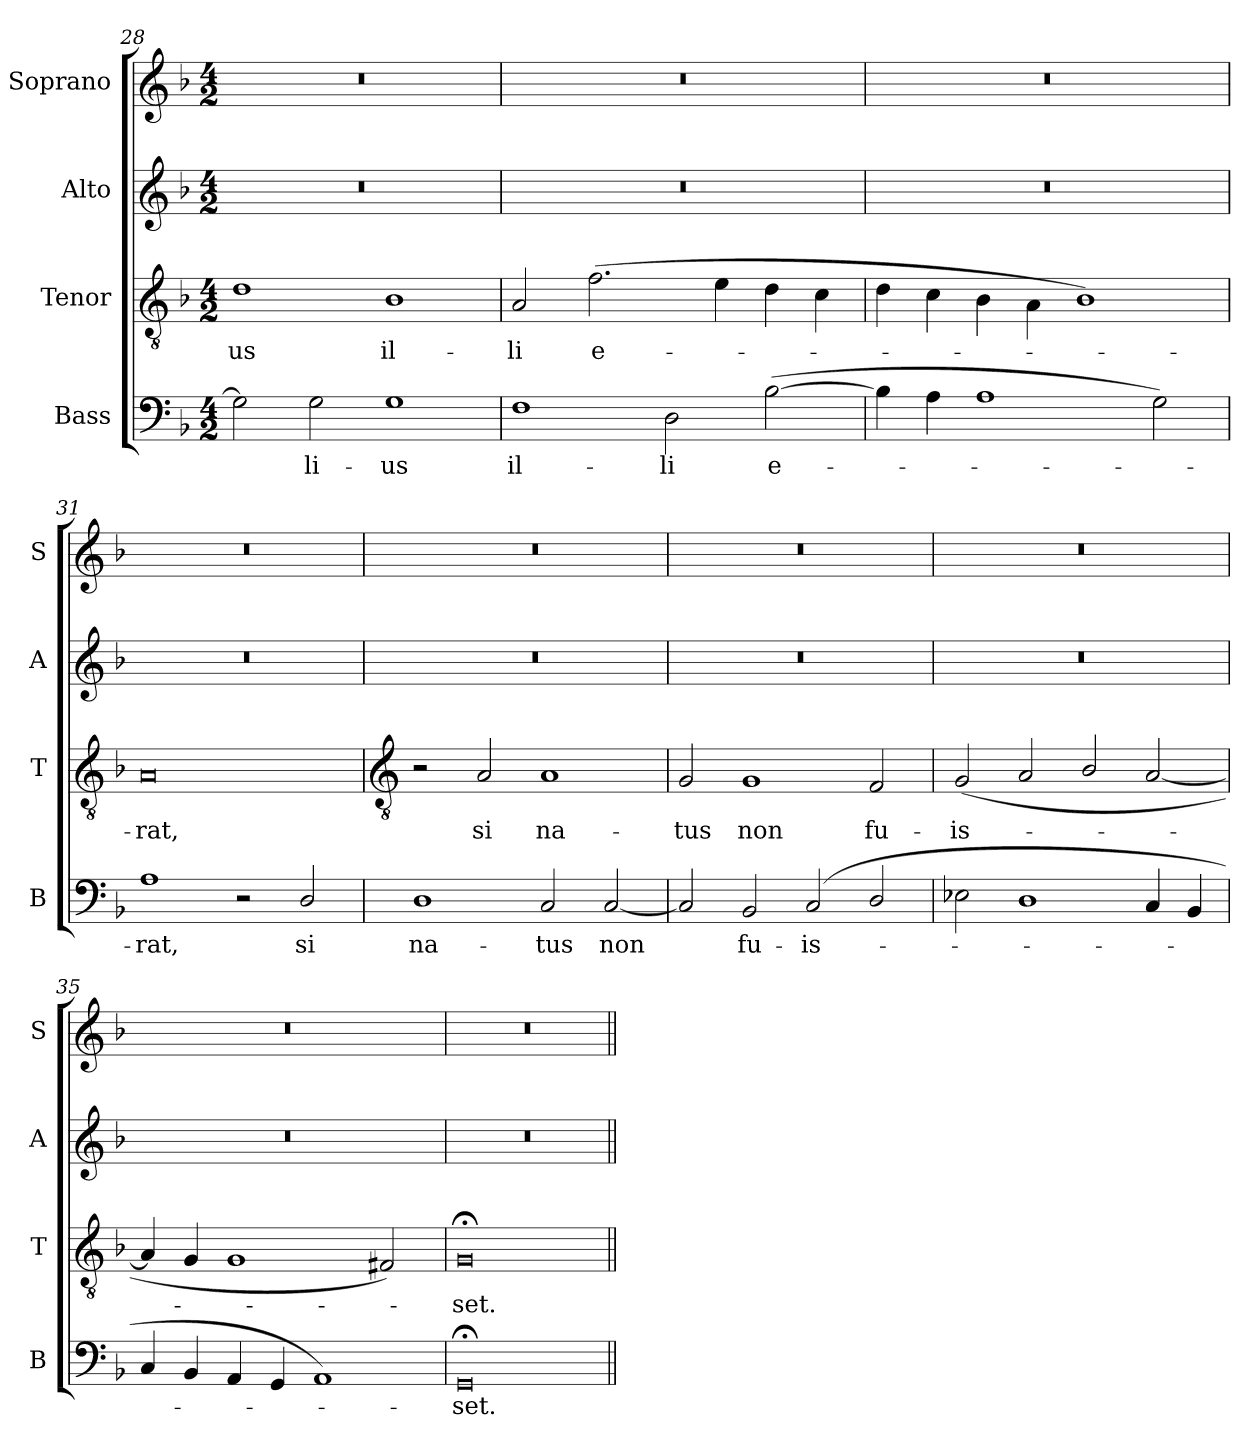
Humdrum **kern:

**kern	**text	**kern	**text	**kern	**kern
*part4	*part4	*part3	*part3	*part2	*part1
*staff4	*staff4	*staff3	*staff3	*staff2	*staff1
*I"Bass	*	*I"Tenor	*	*I"Alto	*I"Soprano
*I'B	*	*I'T	*	*I'A	*I'S
*clefF4	*	*clefGv2	*	*clefG2	*clefG2
*k[b-]	*	*k[b-]	*	*k[b-]	*k[b-]
*F:	*	*F:	*	*F:	*F:
*M4/2	*	*M4/2	*	*M4/2	*M4/2
=28	=28	=28	=28	=28	=28
!	!	!	!LO:LY:b	!	!
2G]	.	1d	-us	0r	0r
!	!LO:LY:b	!	!	!	!
2G	-li-	.	.	.	.
!	!LO:LY:b	!	!LO:LY:b	!	!
1G	-us	1B-	il-	.	.
=29	=29	=29	=29	=29	=29
!	!LO:LY:b	!	!LO:LY:b	!	!
1F	il-	2A	-li	0r	0r
!	!	!	!LO:LY:b	!	!
.	.	(>2.f	e-	.	.
!	!LO:LY:b	!	!	!	!
2D	-li	.	.	.	.
.	.	4e	.	.	.
!	!LO:LY:b	!	!	!	!
(>[2B-	e-	4d	.	.	.
.	.	4c	.	.	.
=30	=30	=30	=30	=30	=30
4B-]	.	4d	.	0r	0r
4A	.	4c	.	.	.
1A	.	4B-	.	.	.
.	.	4A\	.	.	.
.	.	1B-)	.	.	.
2G)	.	.	.	.	.
=31	=31	=31	=31	=31	=31
!	!LO:LY:b	!	!LO:LY:b	!	!
1A	rat,	0A	rat,	0r	0r
2r	.	.	.	.	.
!	!LO:LY:b	!	!	!	!
2D/	si	.	.	.	.
!!LO:LB:g=z
=32	=32	=32	=32	=32	=32
*	*	*clefGv2	*	*	*
!	!LO:LY:b	!	!	!	!
1D	na-	2r	.	0r	0r
!	!	!	!LO:LY:b	!	!
.	.	2A	si	.	.
!	!LO:LY:b	!	!LO:LY:b	!	!
2C	-tus	1A	na-	.	.
!	!LO:LY:b	!	!	!	!
[2C	non	.	.	.	.
=33	=33	=33	=33	=33	=33
!	!	!	!LO:LY:b	!	!
2C]	.	2G	-tus	0r	0r
!	!LO:LY:b	!	!LO:LY:b	!	!
2BB-	fu-	1G	non	.	.
!	!LO:LY:b	!	!	!	!
(<2C	-is-	.	.	.	.
!	!	!	!LO:LY:b	!	!
2D/	.	2F	fu-	.	.
=34	=34	=34	=34	=34	=34
!	!	!	!LO:LY:b	!	!
2E-X\	.	(<2G	-is-	0r	0r
1D	.	2A	.	.	.
.	.	2B-/	.	.	.
4C	.	[2A	.	.	.
4BB-	.	.	.	.	.
=35	=35	=35	=35	=35	=35
4C	.	4A]	.	0r	0r
4BB-	.	4G	.	.	.
4AA	.	1G	.	.	.
4GG	.	.	.	.	.
1AA)	.	.	.	.	.
.	.	2F#X)	.	.	.
=36	=36	=36	=36	=36	=36
!	!LO:LY:b	!	!LO:LY:b	!	!
0GG;<	set.	0G;<	set.	0r	0r
=||	=||	=||	=||	=||	=||
*-	*-	*-	*-	*-	*-
